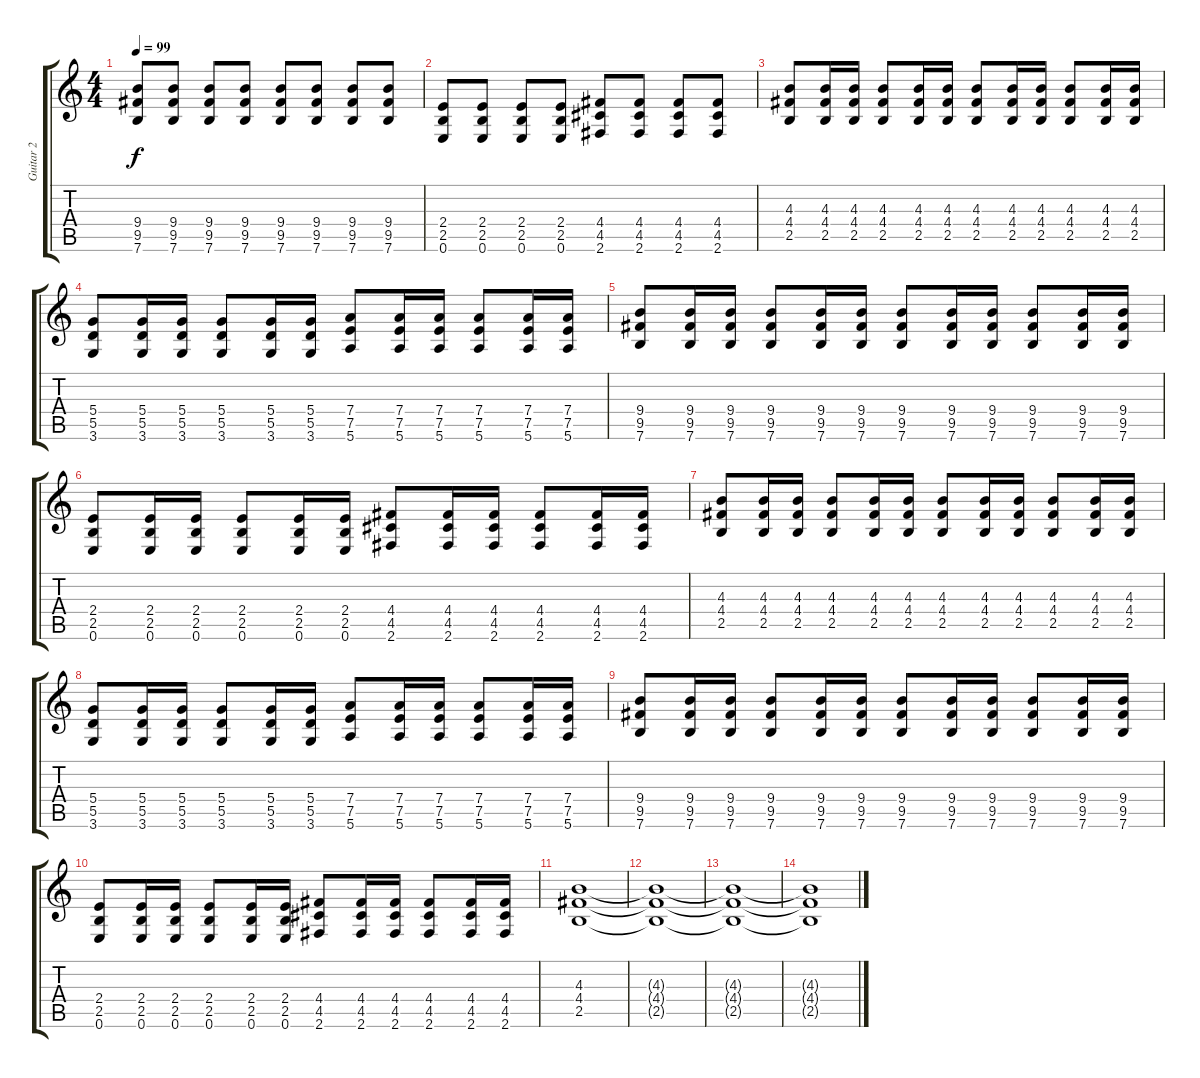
\track ("Guitar 2" "Guitar 2") {instrument electricguitarjazz}
\staff {score tabs}
\tuning (E4 B3 G3 D3 A2 E2) {hide}
\ts (4 4)
\tempo 99
\clef g2
\ks c
(9.4 9.5 7.6).8{dy f} (9.4 9.5 7.6).8 (9.4 9.5 7.6).8 (9.4 9.5 7.6).8 (9.4 9.5 7.6).8 (9.4 9.5 7.6).8 (9.4 9.5 7.6).8 (9.4 9.5 7.6).8 |
(2.4 2.5 0.6).8 (2.4 2.5 0.6).8 (2.4 2.5 0.6).8 (2.4 2.5 0.6).8 (4.4 4.5 2.6).8 (4.4 4.5 2.6).8 (4.4 4.5 2.6).8 (4.4 4.5 2.6).8 |
(4.3 4.4 2.5).8 (4.3 4.4 2.5).16 (4.3 4.4 2.5).16 (4.3 4.4 2.5).8 (4.3 4.4 2.5).16 (4.3 4.4 2.5).16 (4.3 4.4 2.5).8 (4.3 4.4 2.5).16 (4.3 4.4 2.5).16 (4.3 4.4 2.5).8 (4.3 4.4 2.5).16 (4.3 4.4 2.5).16 |
(5.4 5.5 3.6).8 (5.4 5.5 3.6).16 (5.4 5.5 3.6).16 (5.4 5.5 3.6).8 (5.4 5.5 3.6).16 (5.4 5.5 3.6).16 (7.4 7.5 5.6).8 (7.4 7.5 5.6).16 (7.4 7.5 5.6).16 (7.4 7.5 5.6).8 (7.4 7.5 5.6).16 (7.4 7.5 5.6).16 |
(9.4 9.5 7.6).8 (9.4 9.5 7.6).16 (9.4 9.5 7.6).16 (9.4 9.5 7.6).8 (9.4 9.5 7.6).16 (9.4 9.5 7.6).16 (9.4 9.5 7.6).8 (9.4 9.5 7.6).16 (9.4 9.5 7.6).16 (9.4 9.5 7.6).8 (9.4 9.5 7.6).16 (9.4 9.5 7.6).16 |
(2.4 2.5 0.6).8 (2.4 2.5 0.6).16 (2.4 2.5 0.6).16 (2.4 2.5 0.6).8 (2.4 2.5 0.6).16 (2.4 2.5 0.6).16 (4.4 4.5 2.6).8 (4.4 4.5 2.6).16 (4.4 4.5 2.6).16 (4.4 4.5 2.6).8 (4.4 4.5 2.6).16 (4.4 4.5 2.6).16 |
(4.3 4.4 2.5).8 (4.3 4.4 2.5).16 (4.3 4.4 2.5).16 (4.3 4.4 2.5).8 (4.3 4.4 2.5).16 (4.3 4.4 2.5).16 (4.3 4.4 2.5).8 (4.3 4.4 2.5).16 (4.3 4.4 2.5).16 (4.3 4.4 2.5).8 (4.3 4.4 2.5).16 (4.3 4.4 2.5).16 |
(5.4 5.5 3.6).8 (5.4 5.5 3.6).16 (5.4 5.5 3.6).16 (5.4 5.5 3.6).8 (5.4 5.5 3.6).16 (5.4 5.5 3.6).16 (7.4 7.5 5.6).8 (7.4 7.5 5.6).16 (7.4 7.5 5.6).16 (7.4 7.5 5.6).8 (7.4 7.5 5.6).16 (7.4 7.5 5.6).16 |
(9.4 9.5 7.6).8 (9.4 9.5 7.6).16 (9.4 9.5 7.6).16 (9.4 9.5 7.6).8 (9.4 9.5 7.6).16 (9.4 9.5 7.6).16 (9.4 9.5 7.6).8 (9.4 9.5 7.6).16 (9.4 9.5 7.6).16 (9.4 9.5 7.6).8 (9.4 9.5 7.6).16 (9.4 9.5 7.6).16 |
(2.4 2.5 0.6).8 (2.4 2.5 0.6).16 (2.4 2.5 0.6).16 (2.4 2.5 0.6).8 (2.4 2.5 0.6).16 (2.4 2.5 0.6).16 (4.4 4.5 2.6).8 (4.4 4.5 2.6).16 (4.4 4.5 2.6).16 (4.4 4.5 2.6).8 (4.4 4.5 2.6).16 (4.4 4.5 2.6).16 |
(4.3 4.4 2.5).1 |
(4.3{t} 4.4{t} 2.5{t}).1{volume 8} |
(4.3{t} 4.4{t} 2.5{t}).1{volume 4} |
(4.3{t} 4.4{t} 2.5{t}).1{volume 0}
